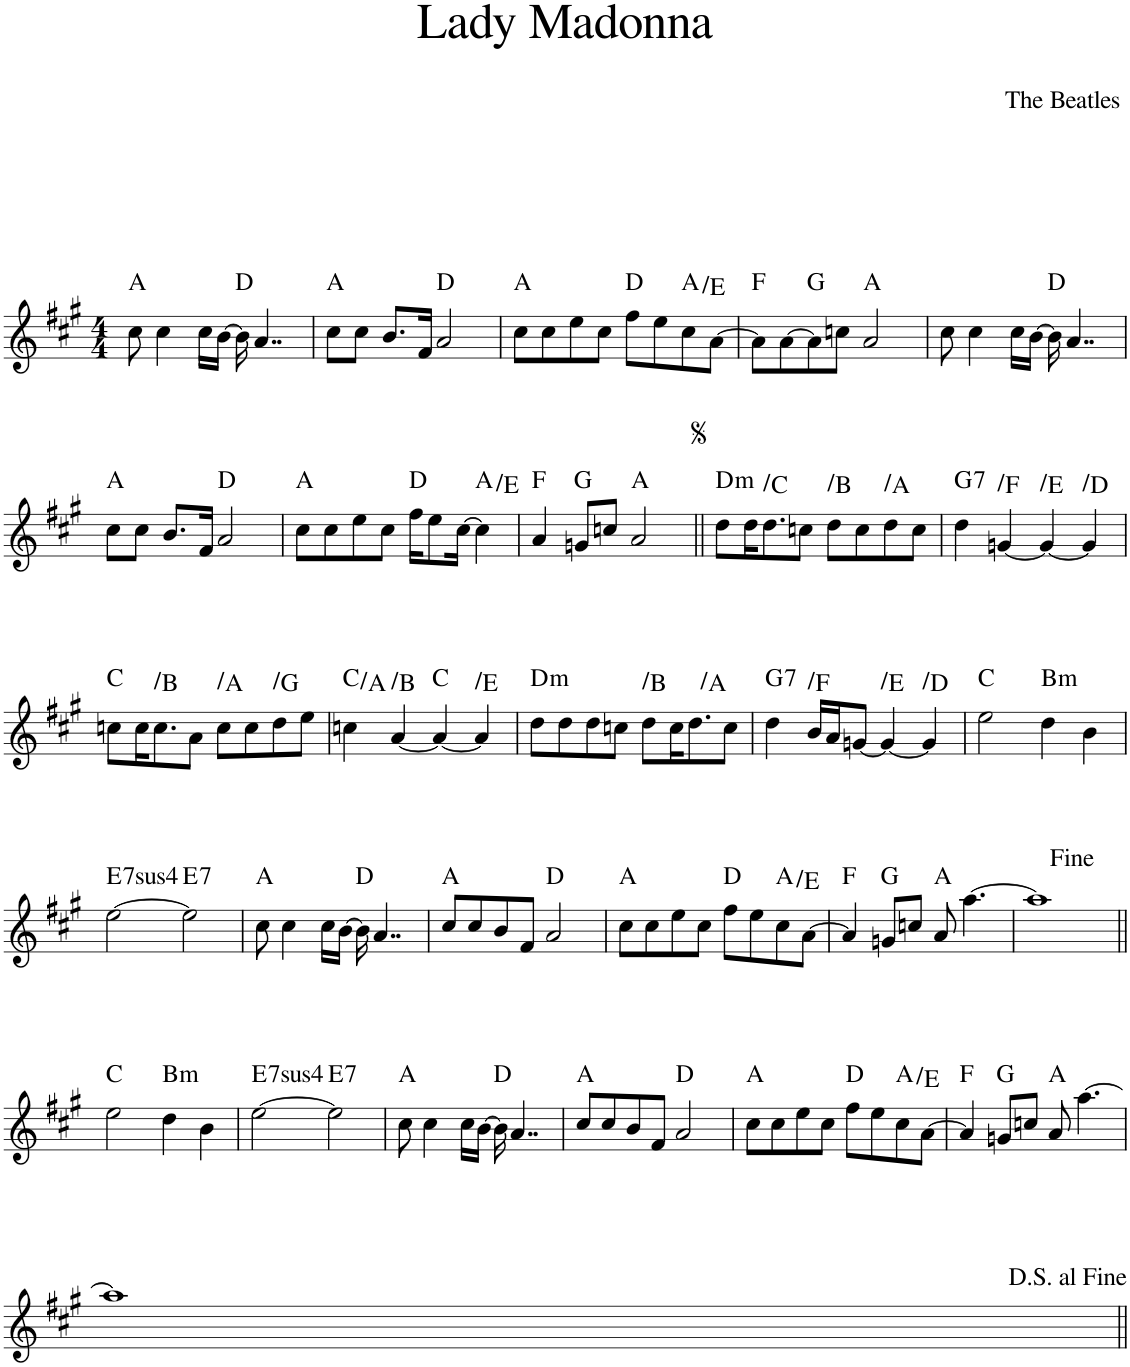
**kern	**harte
*part1	*part1
*staff1	*
*I"Piano	*
*I'Pno.	*
*clefG2	*
*k[f#c#g#]	*
*M4/4	*
=1	=1
8cc#\	A:maj
4cc#\	.
16cc#\LL	.
[16b\JJ	.
16b\]	D:maj
4..a/	.
=2	=2
8cc#\L	A:maj
8cc#\J	.
8.b/L	.
16f#/Jk	.
2a/	D:maj
=3	=3
8cc#\L	A:maj
8cc#\	.
8ee\	.
8cc#\J	.
8ff#\L	D:maj
8ee\	.
8cc#\	A:maj/5
[8a\J	.
=4	=4
8a\L]	F:maj
[8a\	.
8a\]	G:maj
8ccn\J	.
2a/	A:maj
=5	=5
8cc#\	.
4cc#\	.
16cc#\LL	.
[16b\JJ	.
16b\]	D:maj
4..a/	.
!!LO:LB:g=z
=6	=6
8cc#\L	A:maj
8cc#\J	.
8.b/L	.
16f#/Jk	.
2a/	D:maj
=7	=7
8cc#\L	A:maj
8cc#\	.
8ee\	.
8cc#\J	.
16ff#\KL	D:maj
8ee\	.
[16cc#\Jk	.
4cc#\]	A:maj/5
=8	=8
4a/	F:maj
8gn/L	G:maj
8ccn/J	.
2a/	A:maj
=9||	=9||
!	!LO:H:kt=m
8dd\L	D:min
16dd\K	.
!	!LO:H:kt=N.C.
8.dd\	N
8ccn\J	.
!	!LO:H:kt=N.C.
8dd\L	N
8cc\	.
!	!LO:H:kt=N.C.
8dd\	N
8cc\J	.
=10	=10
!	!LO:H:kt=7
4dd\	G:7
!	!LO:H:kt=N.C.
[4gn/	N
!	!LO:H:kt=N.C.
4g/_	N
!	!LO:H:kt=N.C.
4g/]	N
!!LO:LB:g=z
=11	=11
8ccn\L	C:maj
16cc\K	.
!	!LO:H:kt=N.C.
8.cc\	N
8a\J	.
!	!LO:H:kt=N.C.
8cc\L	N
8cc\	.
!	!LO:H:kt=N.C.
8dd\	N
8ee\J	.
=12	=12
4ccn\	C:maj/6
!	!LO:H:kt=N.C.
[4a/	N
4a/_	C:maj
!	!LO:H:kt=N.C.
4a/]	N
=13	=13
!	!LO:H:kt=m
8dd\L	D:min
8dd\	.
8dd\	.
8ccn\J	.
!	!LO:H:kt=N.C.
8dd\L	N
16cc\K	.
!	!LO:H:kt=N.C.
8.dd\	N
8cc\J	.
=14	=14
!	!LO:H:kt=7
4dd\	G:7
!	!LO:H:kt=N.C.
16b/LL	N
16a/J	.
[8gn/J	.
!	!LO:H:kt=N.C.
4g/_	N
!	!LO:H:kt=N.C.
4g/]	N
=15	=15
2ee\	C:maj
!	!LO:H:kt=m
4dd\	B:min
4b\	.
!!LO:LB:g=z
=16	=16
!	!LO:H:kt=74
[2ee\	E:sus4(7)
!	!LO:H:kt=7
2ee\]	E:7
=17	=17
8cc#\	A:maj
4cc#\	.
16cc#\LL	.
[16b\JJ	.
16b\]	D:maj
4..a/	.
=18	=18
8cc#/L	A:maj
8cc#/	.
8b/	.
8f#/J	.
2a/	D:maj
=19	=19
8cc#\L	A:maj
8cc#\	.
8ee\	.
8cc#\J	.
8ff#\L	D:maj
8ee\	.
8cc#\	A:maj/5
[8a\J	.
=20	=20
4a/]	F:maj
8gn/L	G:maj
8ccn/J	.
8a/	A:maj
[4.aa\	.
=21	=21
1aa]	.
!!LO:LB:g=z
=22||	=22||
2ee\	C:maj
!	!LO:H:kt=m
4dd\	B:min
4b\	.
=23	=23
!	!LO:H:kt=74
[2ee\	E:sus4(7)
!	!LO:H:kt=7
2ee\]	E:7
=24	=24
8cc#\	A:maj
4cc#\	.
16cc#\LL	.
[16b\JJ	.
16b\]	D:maj
4..a/	.
=25	=25
8cc#/L	A:maj
8cc#/	.
8b/	.
8f#/J	.
2a/	D:maj
=26	=26
8cc#\L	A:maj
8cc#\	.
8ee\	.
8cc#\J	.
8ff#\L	D:maj
8ee\	.
8cc#\	A:maj/5
[8a\J	.
=27	=27
4a/]	F:maj
8gn/L	G:maj
8ccn/J	.
8a/	A:maj
[4.aa\	.
!!LO:LB:g=z
=28	=28
1aa]	.
=||	=||
*-	*-
